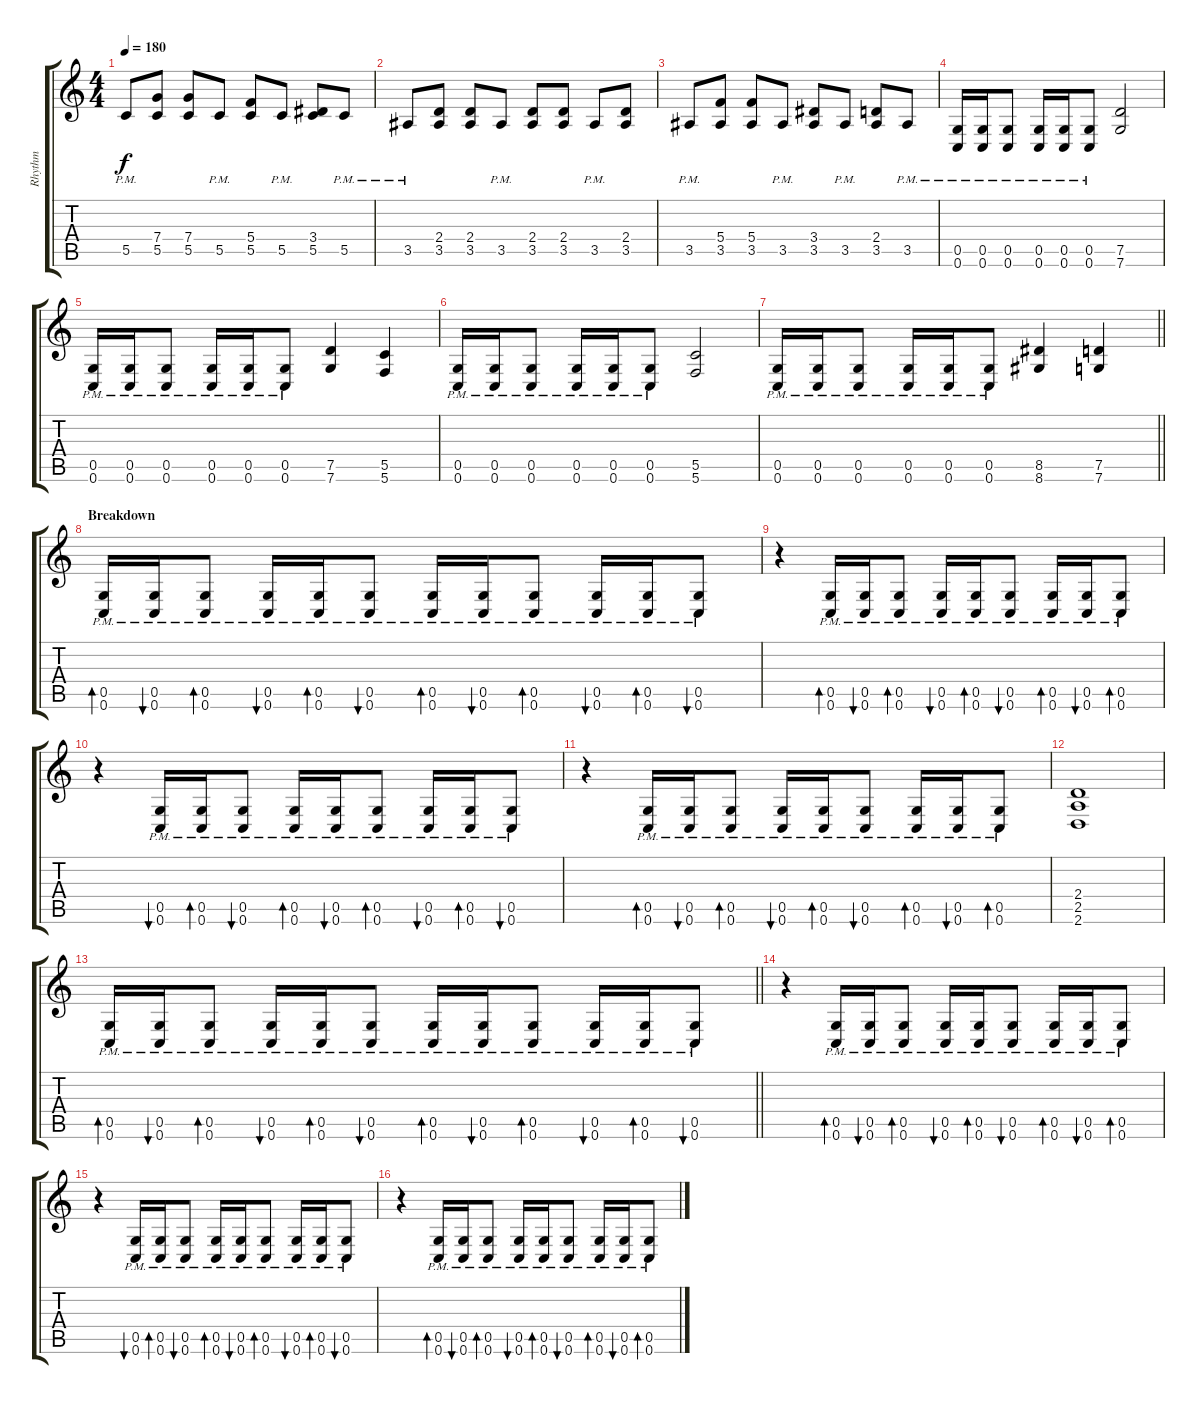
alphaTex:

\track ("Rhythm" "Rhythm") {instrument distortionguitar}
\staff {score tabs}
\tuning (D4 A3 F3 C3 G2 C2) {hide}
\ts (4 4)
\tempo 180
\clef g2
\ks c
5.5{pm}.8{dy f} (7.4 5.5).8 (7.4 5.5).8 5.5{pm}.8 (5.4 5.5).8 5.5{pm}.8 (3.4 5.5).8 5.5{pm}.8 |
3.5{pm}.8 (2.4 3.5).8 (2.4 3.5).8 3.5{pm}.8 (2.4 3.5).8 (2.4 3.5).8 3.5{pm}.8 (2.4 3.5).8 |
3.5{pm}.8 (5.4 3.5).8 (5.4 3.5).8 3.5{pm}.8 (3.4 3.5).8 3.5{pm}.8 (2.4 3.5).8 3.5{pm}.8 |
(0.5{pm} 0.6{pm}).16 (0.5{pm} 0.6{pm}).16 (0.5{pm} 0.6{pm}).8 (0.5{pm} 0.6{pm}).16 (0.5{pm} 0.6{pm}).16 (0.5{pm} 0.6{pm}).8 (7.5 7.6).2 |
(0.5{pm} 0.6{pm}).16 (0.5{pm} 0.6{pm}).16 (0.5{pm} 0.6{pm}).8 (0.5{pm} 0.6{pm}).16 (0.5{pm} 0.6{pm}).16 (0.5{pm} 0.6{pm}).8 (7.5 7.6).4 (5.5 5.6).4 |
(0.5{pm} 0.6{pm}).16 (0.5{pm} 0.6{pm}).16 (0.5{pm} 0.6{pm}).8 (0.5{pm} 0.6{pm}).16 (0.5{pm} 0.6{pm}).16 (0.5{pm} 0.6{pm}).8 (5.5 5.6).2 |
\barLineRight lightlight
(0.5{pm} 0.6{pm}).16 (0.5{pm} 0.6{pm}).16 (0.5{pm} 0.6{pm}).8 (0.5{pm} 0.6{pm}).16 (0.5{pm} 0.6{pm}).16 (0.5{pm} 0.6{pm}).8 (8.5 8.6).4 (7.5 7.6).4 |
\section ("" "Breakdown")
(0.5{pm} 0.6{pm}).16{bd 60} (0.5{pm} 0.6{pm}).16{bu 60} (0.5{pm} 0.6{pm}).8{bd 60} (0.5{pm} 0.6{pm}).16{bu 60} (0.5{pm} 0.6{pm}).16{bd 60} (0.5{pm} 0.6{pm}).8{bu 60} (0.5{pm} 0.6{pm}).16{bd 60} (0.5{pm} 0.6{pm}).16{bu 60} (0.5{pm} 0.6{pm}).8{bd 60} (0.5{pm} 0.6{pm}).16{bu 60} (0.5{pm} 0.6{pm}).16{bd 60} (0.5{pm} 0.6{pm}).8{bu 60} |
r.4 (0.5{pm} 0.6{pm}).16{bd 60} (0.5{pm} 0.6{pm}).16{bu 60} (0.5{pm} 0.6{pm}).8{bd 60} (0.5{pm} 0.6{pm}).16{bu 60} (0.5{pm} 0.6{pm}).16{bd 60} (0.5{pm} 0.6{pm}).8{bu 60} (0.5{pm} 0.6{pm}).16{bd 60} (0.5{pm} 0.6{pm}).16{bu 60} (0.5{pm} 0.6{pm}).8{bd 60} |
r.4 (0.5{pm} 0.6{pm}).16{bu 60} (0.5{pm} 0.6{pm}).16{bd 60} (0.5{pm} 0.6{pm}).8{bu 60} (0.5{pm} 0.6{pm}).16{bd 60} (0.5{pm} 0.6{pm}).16{bu 60} (0.5{pm} 0.6{pm}).8{bd 60} (0.5{pm} 0.6{pm}).16{bu 60} (0.5{pm} 0.6{pm}).16{bd 60} (0.5{pm} 0.6{pm}).8{bu 60} |
r.4 (0.5{pm} 0.6{pm}).16{bd 60} (0.5{pm} 0.6{pm}).16{bu 60} (0.5{pm} 0.6{pm}).8{bd 60} (0.5{pm} 0.6{pm}).16{bu 60} (0.5{pm} 0.6{pm}).16{bd 60} (0.5{pm} 0.6{pm}).8{bu 60} (0.5{pm} 0.6{pm}).16{bd 60} (0.5{pm} 0.6{pm}).16{bu 60} (0.5{pm} 0.6{pm}).8{bd 60} |
(2.4 2.5 2.6).1 |
\barLineRight lightlight
(0.5{pm} 0.6{pm}).16{bd 60} (0.5{pm} 0.6{pm}).16{bu 60} (0.5{pm} 0.6{pm}).8{bd 60} (0.5{pm} 0.6{pm}).16{bu 60} (0.5{pm} 0.6{pm}).16{bd 60} (0.5{pm} 0.6{pm}).8{bu 60} (0.5{pm} 0.6{pm}).16{bd 60} (0.5{pm} 0.6{pm}).16{bu 60} (0.5{pm} 0.6{pm}).8{bd 60} (0.5{pm} 0.6{pm}).16{bu 60} (0.5{pm} 0.6{pm}).16{bd 60} (0.5{pm} 0.6{pm}).8{bu 60} |
r.4 (0.5{pm} 0.6{pm}).16{bd 60} (0.5{pm} 0.6{pm}).16{bu 60} (0.5{pm} 0.6{pm}).8{bd 60} (0.5{pm} 0.6{pm}).16{bu 60} (0.5{pm} 0.6{pm}).16{bd 60} (0.5{pm} 0.6{pm}).8{bu 60} (0.5{pm} 0.6{pm}).16{bd 60} (0.5{pm} 0.6{pm}).16{bu 60} (0.5{pm} 0.6{pm}).8{bd 60} |
r.4 (0.5{pm} 0.6{pm}).16{bu 60} (0.5{pm} 0.6{pm}).16{bd 60} (0.5{pm} 0.6{pm}).8{bu 60} (0.5{pm} 0.6{pm}).16{bd 60} (0.5{pm} 0.6{pm}).16{bu 60} (0.5{pm} 0.6{pm}).8{bd 60} (0.5{pm} 0.6{pm}).16{bu 60} (0.5{pm} 0.6{pm}).16{bd 60} (0.5{pm} 0.6{pm}).8{bu 60} |
r.4 (0.5{pm} 0.6{pm}).16{bd 60} (0.5{pm} 0.6{pm}).16{bu 60} (0.5{pm} 0.6{pm}).8{bd 60} (0.5{pm} 0.6{pm}).16{bu 60} (0.5{pm} 0.6{pm}).16{bd 60} (0.5{pm} 0.6{pm}).8{bu 60} (0.5{pm} 0.6{pm}).16{bd 60} (0.5{pm} 0.6{pm}).16{bu 60} (0.5{pm} 0.6{pm}).8{bd 60}
